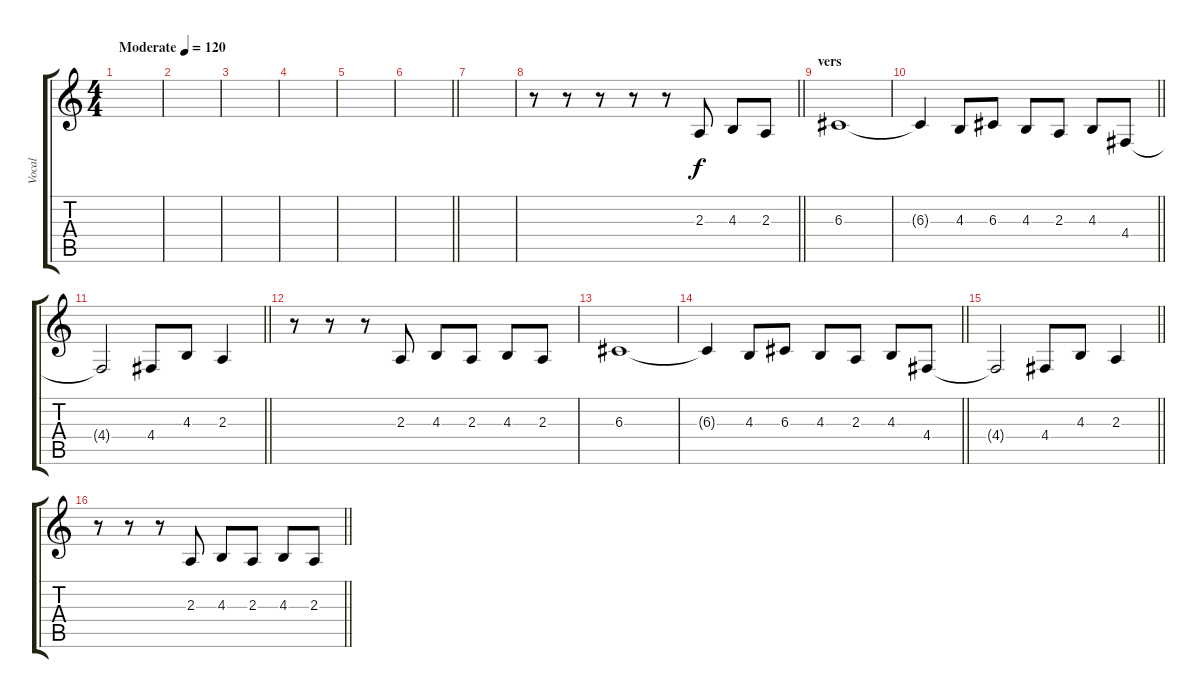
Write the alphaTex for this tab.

\track ("Vocal" "Vocal") {instrument lead6voice}
\staff {score tabs}
\tuning (E4 B3 G3 D3 A2 E2) {hide}
\ts (4 4)
\tempo (120 "Moderate")
\clef g2
\ks c
|
|
|
|
|
\barLineRight lightlight
|
|
\barLineRight lightlight
r.8 r.8 r.8 r.8 r.8 2.3.8 4.3.8 2.3.8 |
\section ("" "vers")
6.3.1 |
\barLineRight lightlight
6.3{t}.4 4.3.8 6.3.8 4.3.8 2.3.8 4.3.8 4.4.8 |
\barLineRight lightlight
4.4{t}.2 4.4.8 4.3.8 2.3.4 |
r.8 r.8 r.8 2.3.8 4.3.8 2.3.8 4.3.8 2.3.8 |
6.3.1 |
\barLineRight lightlight
6.3{t}.4 4.3.8 6.3.8 4.3.8 2.3.8 4.3.8 4.4.8 |
\barLineRight lightlight
4.4{t}.2 4.4.8 4.3.8 2.3.4 |
\barLineRight lightlight
r.8 r.8 r.8 2.3.8 4.3.8 2.3.8 4.3.8 2.3.8
